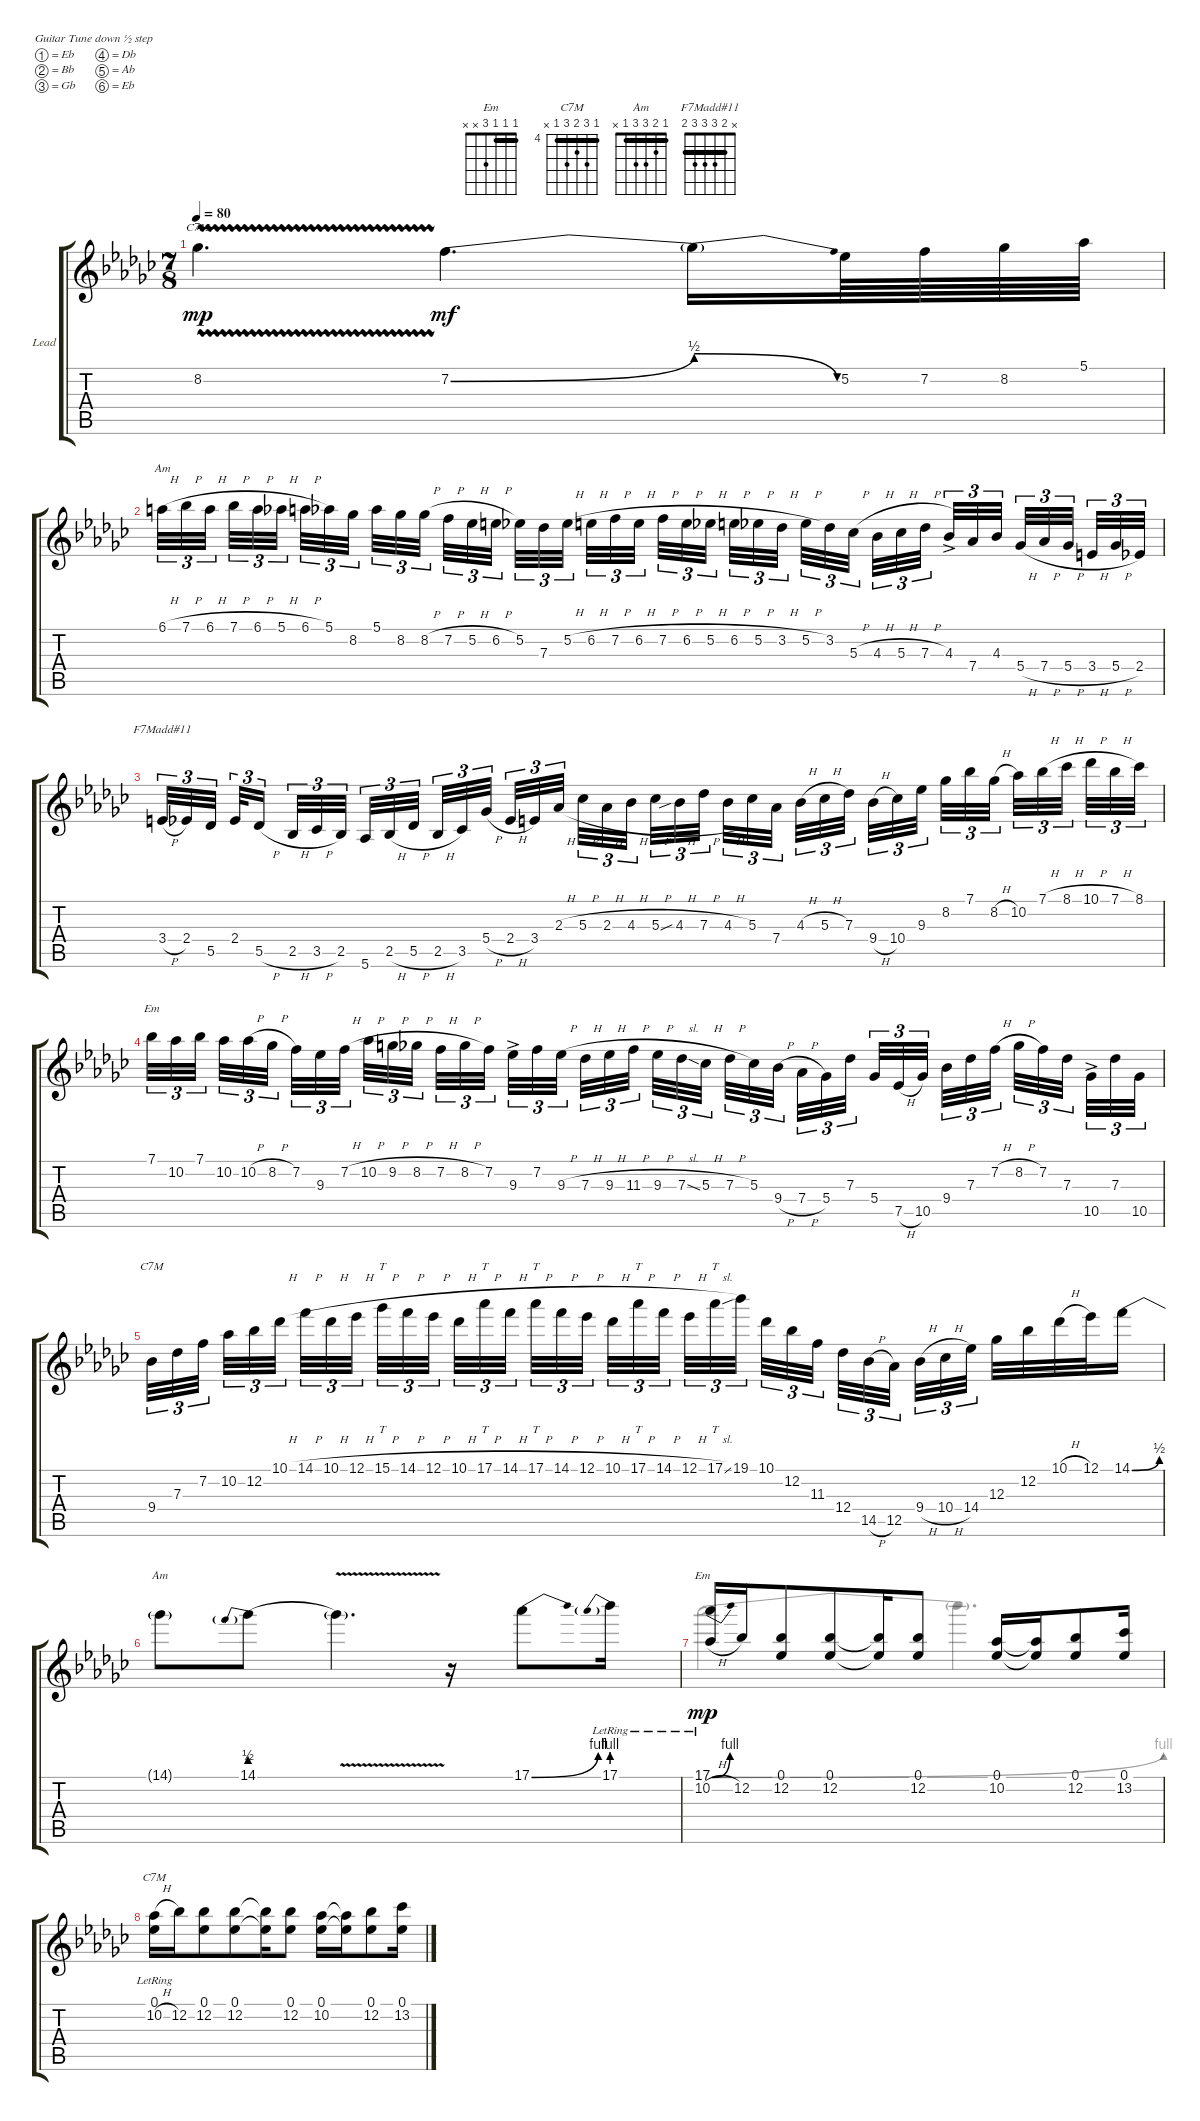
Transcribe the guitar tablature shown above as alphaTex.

\bracketExtendMode groupsimilarinstruments
\firstSystemTrackNameOrientation horizontal
\otherSystemsTrackNameOrientation horizontal
\track ("Lead" "Lead") {instrument overdrivenguitar}
\staff {score tabs}
\tuning (Eb4 Bb3 Gb3 Db3 Ab2 Eb2)
\chord ("Em" 1 1 1 3 x x) {barre (1 1)}
\chord ("C7M" 4 6 5 6 4 x) {firstfret 4 barre 4}
\chord ("Am" 1 2 3 3 1 x) {barre 1}
\chord ("F7Madd#11" x 2 3 3 3 2) {barre 2}
\voice
\ts (7 8)
\tempo 80
\clef g2
\ks ebminor
8.2{vw t}.4{d ch "C7M" dy mp} 7.2{be (bend 0 0 30 2)}.4{d dy mf} 7.2{be (release 0 2 15 0) t}.16 5.2.64 7.2.64 8.2.64 5.1.64 |
6.1{h}.32{tu (3 2) ch "Am"} 7.1{h}.32{tu (3 2)} 6.1{h}.32{tu (3 2)} 7.1{h}.32{tu (3 2)} 6.1{h}.32{tu (3 2)} 5.1{h}.32{tu (3 2)} 6.1{h}.32{tu (3 2)} 5.1.32{tu (3 2)} 8.2.32{tu (3 2)} 5.1.32{tu (3 2)} 8.2.32{tu (3 2)} 8.2{h}.32{tu (3 2)} 7.2{h}.32{tu (3 2)} 5.2{h}.32{tu (3 2)} 6.2{h}.32{tu (3 2)} 5.2.32{tu (3 2)} 7.3.32{tu (3 2)} 5.2{h}.32{tu (3 2)} 6.2{h}.32{tu (3 2)} 7.2{h}.32{tu (3 2)} 6.2{h}.32{tu (3 2)} 7.2{h}.32{tu (3 2)} 6.2{h}.32{tu (3 2)} 5.2{h}.32{tu (3 2)} 6.2{h}.32{tu (3 2)} 5.2{h}.32{tu (3 2)} 3.2{h}.32{tu (3 2)} 5.2{h}.32{tu (3 2)} 3.2.32{tu (3 2)} 5.3{h}.32{tu (3 2)} 4.3{h}.32{tu (3 2)} 5.3{h}.32{tu (3 2)} 7.3{h}.32{tu (3 2)} 4.3{ac}.32{tu (3 2)} 7.4.32{tu (3 2)} 4.3.32{tu (3 2)} 5.4{h}.32{tu (3 2)} 7.4{h}.32{tu (3 2)} 5.4{h}.32{tu (3 2)} 3.4{h}.32{tu (3 2)} 5.4{h}.32{tu (3 2)} 2.4.32{tu (3 2)} |
3.4{h}.32{tu (3 2) ch "F7Madd#11"} 2.4.32{tu (3 2)} 5.5.32{tu (3 2)} 2.4.32{tu (3 2)} 5.5{h}.16{tu (3 2)} 2.5{h}.32{tu (3 2)} 3.5{h}.32{tu (3 2)} 2.5.32{tu (3 2)} 5.6.32{tu (3 2)} 2.5{h}.32{tu (3 2)} 5.5{h}.32{tu (3 2)} 2.5{h}.32{tu (3 2)} 3.5.32{tu (3 2)} 5.4{h}.32{tu (3 2)} 2.4{h}.32{tu (3 2)} 3.4.32{tu (3 2)} 2.3{h}.32{tu (3 2)} 5.3{h}.32{tu (3 2)} 2.3{h}.32{tu (3 2)} 4.3{h}.32{tu (3 2)} 5.3{h}.32{tu (3 2)} 4.3{sib h}.32{tu (3 2)} 7.3{h}.32{tu (3 2)} 4.3{h}.32{tu (3 2)} 5.3.32{tu (3 2)} 7.4.32{tu (3 2)} 4.3{h}.32{tu (3 2)} 5.3{h}.32{tu (3 2)} 7.3.32{tu (3 2)} 9.4{h}.32{tu (3 2)} 10.4.32{tu (3 2)} 9.3.32{tu (3 2)} 8.2.32{tu (3 2)} 7.1.32{tu (3 2)} 8.2{h}.32{tu (3 2)} 10.2.32{tu (3 2)} 7.1{h}.32{tu (3 2)} 8.1{h}.32{tu (3 2)} 10.1{h}.32{tu (3 2)} 7.1{h}.32{tu (3 2)} 8.1.32{tu (3 2)} |
7.1.32{tu (3 2) ch "Em"} 10.2.32{tu (3 2)} 7.1.32{tu (3 2)} 10.2.32{tu (3 2)} 10.2{h}.32{tu (3 2)} 8.2{h}.32{tu (3 2)} 7.2.32{tu (3 2)} 9.3.32{tu (3 2)} 7.2{h}.32{tu (3 2)} 10.2{h}.32{tu (3 2)} 9.2{h}.32{tu (3 2)} 8.2{h}.32{tu (3 2)} 7.2{h}.32{tu (3 2)} 8.2{h}.32{tu (3 2)} 7.2.32{tu (3 2)} 9.3{ac}.32{tu (3 2)} 7.2.32{tu (3 2)} 9.3{h}.32{tu (3 2)} 7.3{h}.32{tu (3 2)} 9.3{h}.32{tu (3 2)} 11.3{h}.32{tu (3 2)} 9.3{h}.32{tu (3 2)} 7.3{sl}.32{tu (3 2)} 5.3{h}.32{tu (3 2)} 7.3{h}.32{tu (3 2)} 5.3.32{tu (3 2)} 9.4{h}.32{tu (3 2)} 7.4{h}.32{tu (3 2)} 5.4.32{tu (3 2)} 7.3.32{tu (3 2)} 5.4.32{tu (3 2)} 7.5{h}.32{tu (3 2)} 10.5.32{tu (3 2)} 9.4.32{tu (3 2)} 7.3.32{tu (3 2)} 7.2{h}.32{tu (3 2)} 8.2{h}.32{tu (3 2)} 7.2.32{tu (3 2)} 7.3.32{tu (3 2)} 10.5{ac}.32{tu (3 2)} 7.3.32{tu (3 2)} 10.5.32{tu (3 2)} |
9.4.32{tu (3 2) ch "C7M"} 7.3.32{tu (3 2)} 7.2.32{tu (3 2)} 10.2.32{tu (3 2)} 12.2.32{tu (3 2)} 10.1{h}.32{tu (3 2)} 14.1{h}.32{tu (3 2)} 10.1{h}.32{tu (3 2)} 12.1{h}.32{tu (3 2)} 15.1{h}.32{tt tu (3 2)} 14.1{h}.32{tu (3 2)} 12.1{h}.32{tu (3 2)} 10.1{h}.32{tu (3 2)} 17.1{h}.32{tt tu (3 2)} 14.1{h}.32{tu (3 2)} 17.1{h}.32{tt tu (3 2)} 14.1{h}.32{tu (3 2)} 12.1{h}.32{tu (3 2)} 10.1{h}.32{tu (3 2)} 17.1{h}.32{tt tu (3 2)} 14.1{h}.32{tu (3 2)} 12.1{h}.32{tu (3 2)} 17.1{sl}.32{tt tu (3 2)} 19.1.32{tu (3 2)} 10.1.32{tu (3 2)} 12.2.32{tu (3 2)} 11.3.32{tu (3 2)} 12.4.32{tu (3 2)} 14.5{h}.32{tu (3 2)} 12.5.32{tu (3 2)} 9.4{h}.32{tu (3 2)} 10.4{h}.32{tu (3 2)} 14.4.32{tu (3 2)} 12.3.32 12.2.32 10.1{h}.32 12.1.32 14.1{be (bend 0 0 15.6 2)}.16 |
14.1{t}.8{ch "Am"} 14.1{be (prebend 0 2 60 2)}.8 14.1{v t}.4{d} r.16 17.1{be (bend 0 0 15 4)}.8 17.1{be (prebend 0 4 60 4) lr}.16 |
\scale
0.493334 (10.2{h} 17.1{be (bend 0 0 15 4) lr}).16{ch "Em" dy mp} 12.2.16 (12.2 0.1).8 (12.2 0.1).8 (0.1{t} 12.2{t}).16 (12.2 0.1).8 (10.2 0.1).16 (10.2{t} 0.1{t}).16 (12.2 0.1).8 (13.2 0.1).16 |
\scale
0.506398 (10.2{h} 0.1{lr}).16{ch "C7M"} 12.2.16 (12.2 0.1).8 (12.2 0.1).8 (0.1{t} 12.2{t}).16 (12.2 0.1).8 (10.2 0.1).16 (10.2{t} 0.1{t}).16 (12.2 0.1).8 (13.2 0.1).16
\voice
\clef g2
\ottava regular
\simile none
\ks ebminor
|
|
|
|
|
|
\scale
0.493334 17.1{be (bend 0 0 15 4)}.2 17.1{t}.4{d} |
\scale
0.506398
